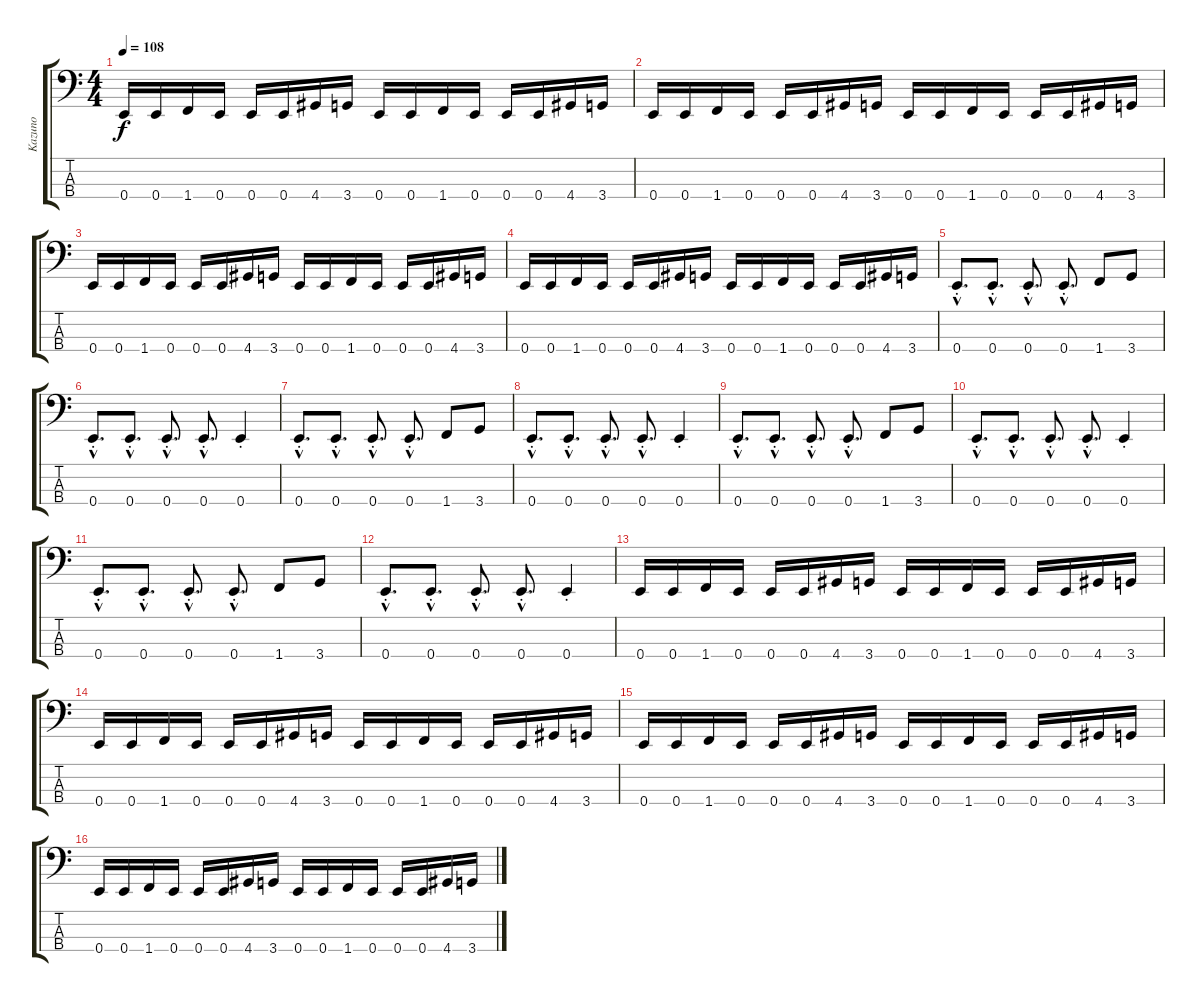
\track ("Kazuno" "Kazuno") {instrument electricbassfinger}
\staff {score tabs}
\tuning (G2 D2 A1 E1) {hide}
\ts (4 4)
\tempo 108
\clef f4
\ks c
0.4.16{dy f} 0.4.16 1.4.16 0.4.16 0.4.16 0.4.16 4.4.16 3.4.16 0.4.16 0.4.16 1.4.16 0.4.16 0.4.16 0.4.16 4.4.16 3.4.16 |
0.4.16 0.4.16 1.4.16 0.4.16 0.4.16 0.4.16 4.4.16 3.4.16 0.4.16 0.4.16 1.4.16 0.4.16 0.4.16 0.4.16 4.4.16 3.4.16 |
0.4.16 0.4.16 1.4.16 0.4.16 0.4.16 0.4.16 4.4.16 3.4.16 0.4.16 0.4.16 1.4.16 0.4.16 0.4.16 0.4.16 4.4.16 3.4.16 |
0.4.16 0.4.16 1.4.16 0.4.16 0.4.16 0.4.16 4.4.16 3.4.16 0.4.16 0.4.16 1.4.16 0.4.16 0.4.16 0.4.16 4.4.16 3.4.16 |
0.4{hac st}.8{d} 0.4{hac st}.8{d} 0.4{hac st}.8{d} 0.4{hac st}.8{d} 1.4.8 3.4.8 |
0.4{hac st}.8{d} 0.4{hac st}.8{d} 0.4{hac st}.8{d} 0.4{hac st}.8{d} 0.4{st}.4 |
0.4{hac st}.8{d} 0.4{hac st}.8{d} 0.4{hac st}.8{d} 0.4{hac st}.8{d} 1.4.8 3.4.8 |
0.4{hac st}.8{d} 0.4{hac st}.8{d} 0.4{hac st}.8{d} 0.4{hac st}.8{d} 0.4{st}.4 |
0.4{hac st}.8{d} 0.4{hac st}.8{d} 0.4{hac st}.8{d} 0.4{hac st}.8{d} 1.4.8 3.4.8 |
0.4{hac st}.8{d} 0.4{hac st}.8{d} 0.4{hac st}.8{d} 0.4{hac st}.8{d} 0.4{st}.4 |
0.4{hac st}.8{d} 0.4{hac st}.8{d} 0.4{hac st}.8{d} 0.4{hac st}.8{d} 1.4.8 3.4.8 |
0.4{hac st}.8{d} 0.4{hac st}.8{d} 0.4{hac st}.8{d} 0.4{hac st}.8{d} 0.4{st}.4 |
0.4.16 0.4.16 1.4.16 0.4.16 0.4.16 0.4.16 4.4.16 3.4.16 0.4.16 0.4.16 1.4.16 0.4.16 0.4.16 0.4.16 4.4.16 3.4.16 |
0.4.16 0.4.16 1.4.16 0.4.16 0.4.16 0.4.16 4.4.16 3.4.16 0.4.16 0.4.16 1.4.16 0.4.16 0.4.16 0.4.16 4.4.16 3.4.16 |
0.4.16 0.4.16 1.4.16 0.4.16 0.4.16 0.4.16 4.4.16 3.4.16 0.4.16 0.4.16 1.4.16 0.4.16 0.4.16 0.4.16 4.4.16 3.4.16 |
0.4.16 0.4.16 1.4.16 0.4.16 0.4.16 0.4.16 4.4.16 3.4.16 0.4.16 0.4.16 1.4.16 0.4.16 0.4.16 0.4.16 4.4.16 3.4.16
